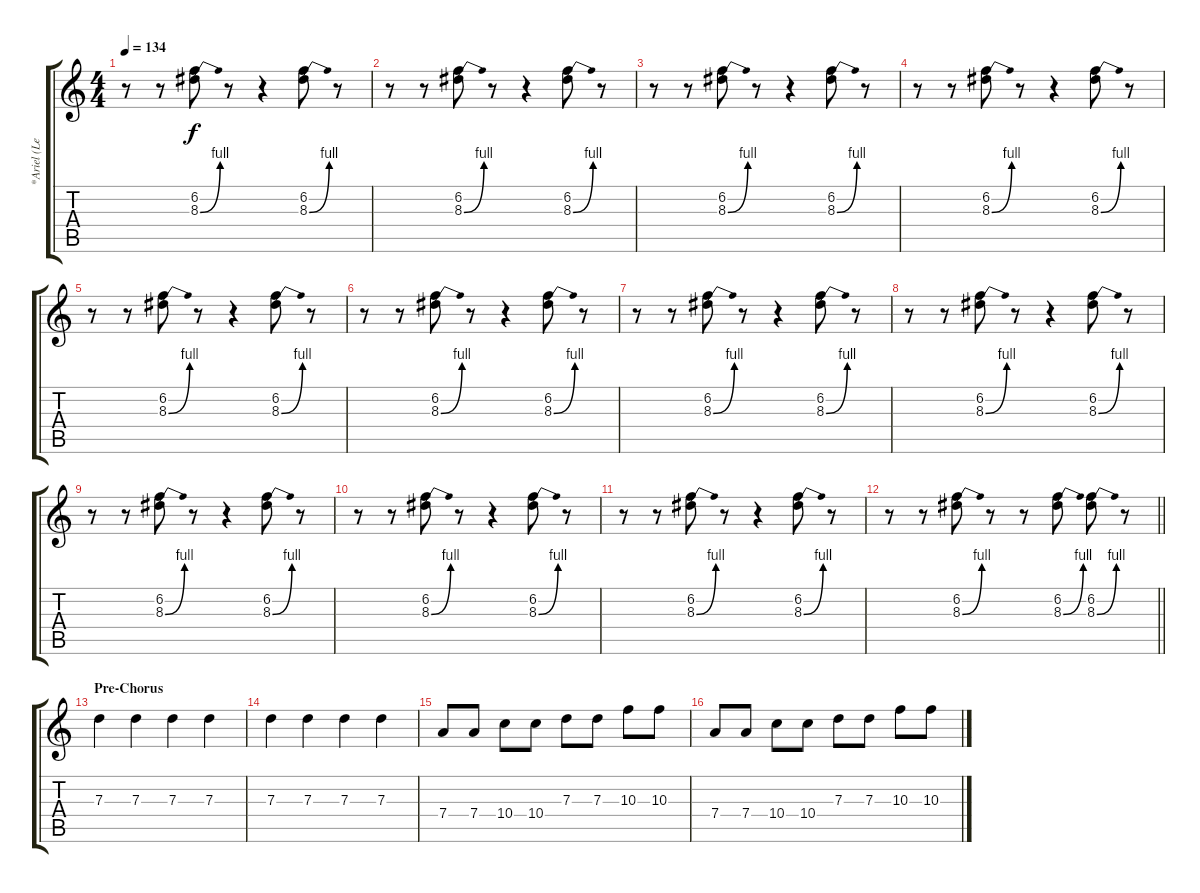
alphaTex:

\track ("*Ariel (Lead Guitar)]" "*Ariel (Le") {instrument overdrivenguitar}
\staff {score tabs}
\tuning (E4 B3 G3 D3 A2 E2) {hide}
\ts (4 4)
\tempo 134
\clef g2
\ks c
r.8{dy f} r.8 (6.2 8.3{be (bend 0 0 60 4)}).8 r.8 r.4 (6.2 8.3{be (bend 0 0 60 4)}).8 r.8 |
r.8 r.8 (6.2 8.3{be (bend 0 0 60 4)}).8 r.8 r.4 (6.2 8.3{be (bend 0 0 60 4)}).8 r.8 |
r.8 r.8 (6.2 8.3{be (bend 0 0 60 4)}).8 r.8 r.4 (6.2 8.3{be (bend 0 0 60 4)}).8 r.8 |
r.8 r.8 (6.2 8.3{be (bend 0 0 60 4)}).8 r.8 r.4 (6.2 8.3{be (bend 0 0 60 4)}).8 r.8 |
r.8 r.8 (6.2 8.3{be (bend 0 0 60 4)}).8 r.8 r.4 (6.2 8.3{be (bend 0 0 60 4)}).8 r.8 |
r.8 r.8 (6.2 8.3{be (bend 0 0 60 4)}).8 r.8 r.4 (6.2 8.3{be (bend 0 0 60 4)}).8 r.8 |
r.8 r.8 (6.2 8.3{be (bend 0 0 60 4)}).8 r.8 r.4 (6.2 8.3{be (bend 0 0 60 4)}).8 r.8 |
r.8 r.8 (6.2 8.3{be (bend 0 0 60 4)}).8 r.8 r.4 (6.2 8.3{be (bend 0 0 60 4)}).8 r.8 |
r.8 r.8 (6.2 8.3{be (bend 0 0 60 4)}).8 r.8 r.4 (6.2 8.3{be (bend 0 0 60 4)}).8 r.8 |
r.8 r.8 (6.2 8.3{be (bend 0 0 60 4)}).8 r.8 r.4 (6.2 8.3{be (bend 0 0 60 4)}).8 r.8 |
r.8 r.8 (6.2 8.3{be (bend 0 0 60 4)}).8 r.8 r.4 (6.2 8.3{be (bend 0 0 60 4)}).8 r.8 |
\barLineRight lightlight
r.8 r.8 (6.2 8.3{be (bend 0 0 60 4)}).8 r.8 r.8 (6.2 8.3{be (bend 0 0 60 4)}).8 (6.2 8.3{be (bend 0 0 60 4)}).8 r.8 |
\section ("" "Pre-Chorus")
7.3.4{instrument electricguitarjazz} 7.3.4 7.3.4 7.3.4 |
7.3.4 7.3.4 7.3.4 7.3.4 |
7.4.8 7.4.8 10.4.8 10.4.8 7.3.8 7.3.8 10.3.8 10.3.8 |
7.4.8 7.4.8 10.4.8 10.4.8 7.3.8 7.3.8 10.3.8 10.3.8
